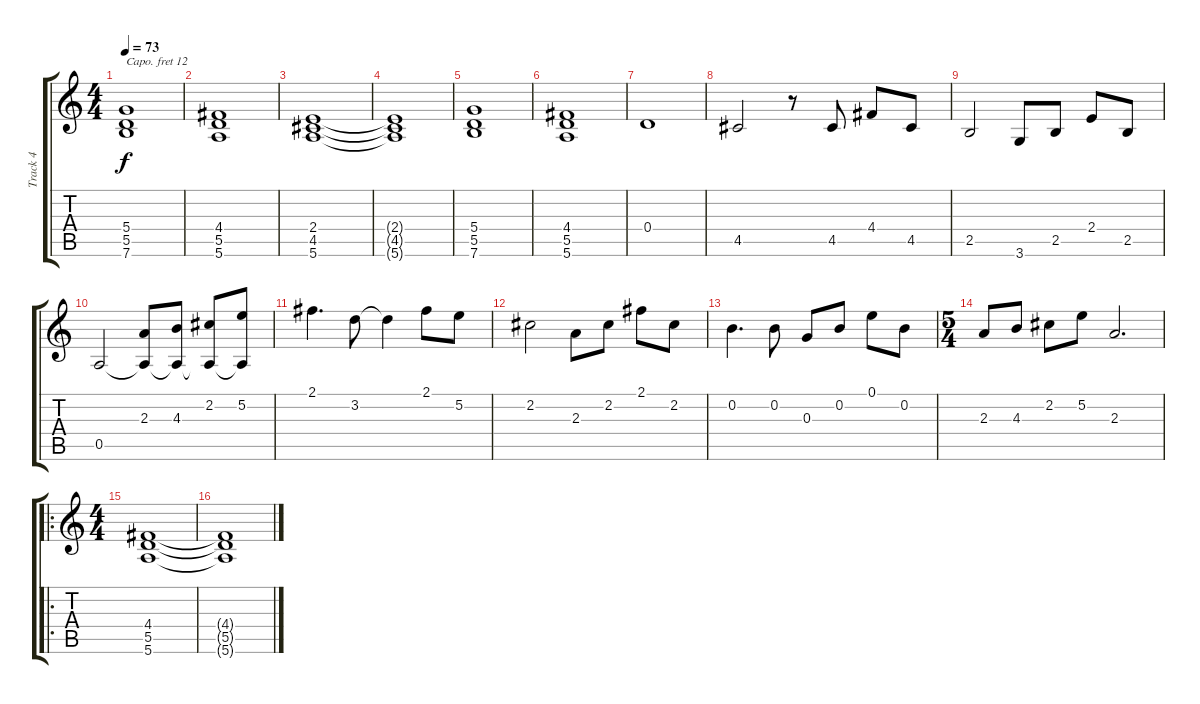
\track ("Track 4" "Track 4") {instrument stringensemble1}
\staff {score tabs}
\capo 12
\tuning (E4 B3 G3 D3 A2 E2) {hide}
\ts (4 4)
\tempo 73
\clef g2
\ks c
(5.4 5.5 7.6).1{dy f} |
(4.4 5.5 5.6).1 |
(2.4 4.5 5.6).1 |
(2.4{t} 4.5{t} 5.6{t}).1 |
(5.4 5.5 7.6).1 |
(4.4 5.5 5.6).1 |
0.4.1 |
4.5.2 r.8 4.5.8 4.4.8 4.5.8 |
2.5.2 3.6.8 2.5.8 2.4.8 2.5.8 |
0.5.2 (2.3 0.5{t}).8 (4.3 0.5{t}).8 (2.2 0.5{t}).8 (5.2 0.5{t}).8 |
2.1.4{d} 3.2.8 3.2{t}.4 2.1.8 5.2.8 |
2.2.2 2.3.8 2.2.8 2.1.8 2.2.8 |
0.2.4{d} 0.2.8 0.3.8 0.2.8 0.1.8 0.2.8 |
\ts (5 4)
2.3.8 4.3.8 2.2.8 5.2.8 2.3.2{d} |
\ro
\ts (4 4)
(4.4 5.5 5.6).1 |
(4.4{t} 5.5{t} 5.6{t}).1
